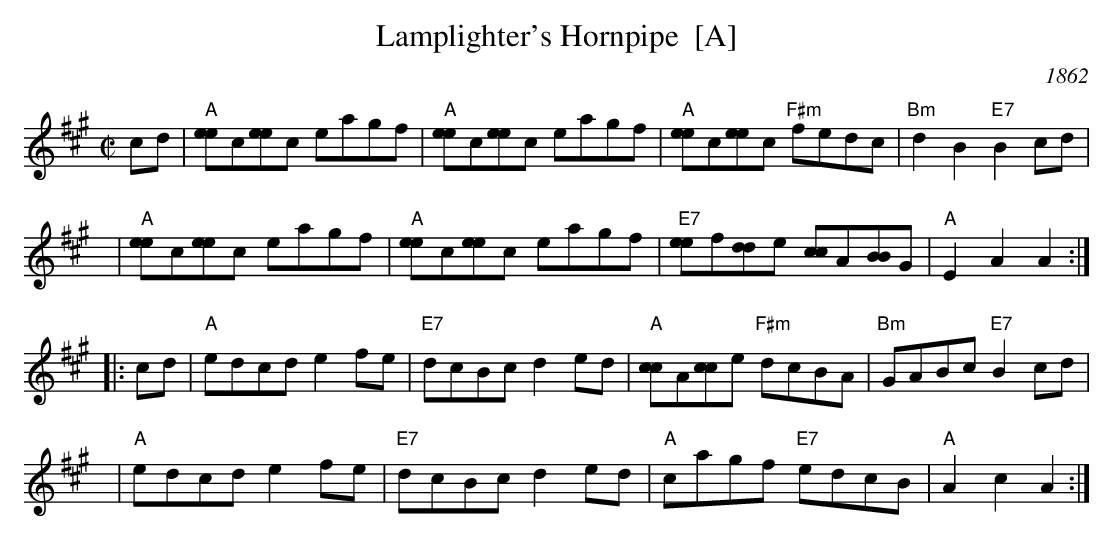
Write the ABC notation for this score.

X:1
T: Lamplighter's Hornpipe  [A]
O: 1862
M: C|
L: 1/8
K: A
   cd | "A"[ee]c[ee]c eagf | "A"[ee]c[ee]c eagf | "A"[ee]c[ee]c "F#m"fedc | "Bm"d2B2 "E7"B2cd |
   y6 | "A"[ee]c[ee]c eagf | "A"[ee]c[ee]c eagf | "E7"[ee]f[dd]e [cc]A[BB]G | "A"E2A2 A2 :|
|: cd | "A"edcd e2fe | "E7"dcBc d2ed | "A"[cc]A[cc]e "F#m"dcBA | "Bm"GABc "E7"B2cd |
   y6 | "A"edcd e2fe | "E7"dcBc d2ed | "A"cagf "E7"edcB | "A"A2c2 A2 :|
